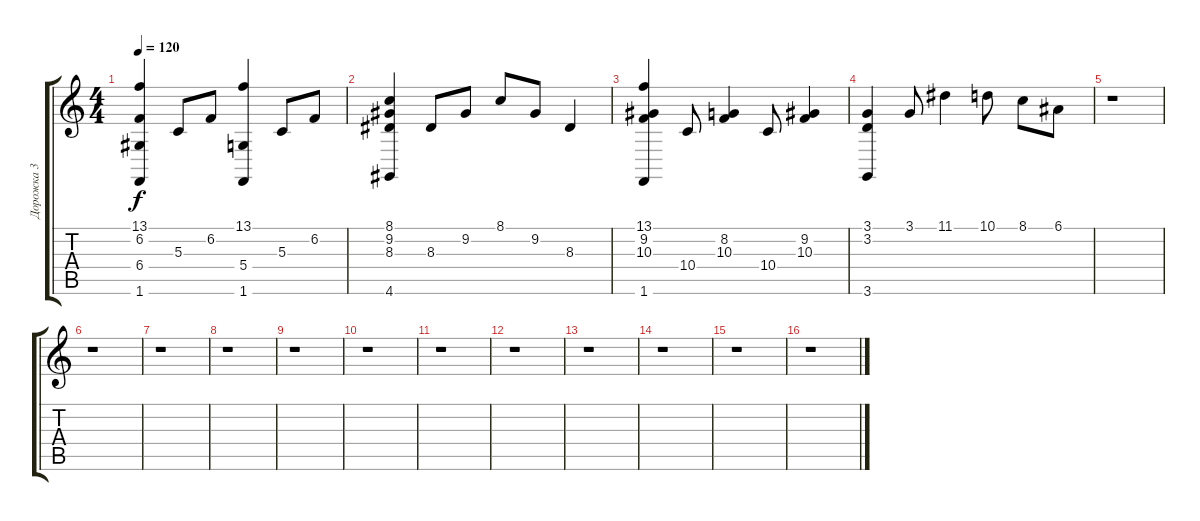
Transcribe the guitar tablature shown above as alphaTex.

\track ("Дорожка 3" "Дорожка 3") {instrument brightacousticpiano}
\staff {score tabs}
\tuning (E4 B3 G3 D3 A2 E2) {hide}
\ts (4 4)
\tempo 120
\clef g2
\ks c
(13.1 6.2 6.4 1.6).4{dy f} 5.3.8 6.2.8 (13.1 5.4 1.6).4 5.3.8 6.2.8 |
(8.1 9.2 8.3 4.6).4 8.3.8 9.2.8 8.1.8 9.2.8 8.3.4 |
(13.1 9.2 10.3 1.6).4 10.4.8 (8.2 10.3).4 10.4.8 (9.2 10.3).4 |
(3.1 3.2 3.6).4 3.1.8 11.1.4 10.1.8 8.1.8 6.1.8 |
r.1 |
r.1 |
r.1 |
r.1 |
r.1 |
r.1 |
r.1 |
r.1 |
r.1 |
r.1 |
r.1 |
r.1
